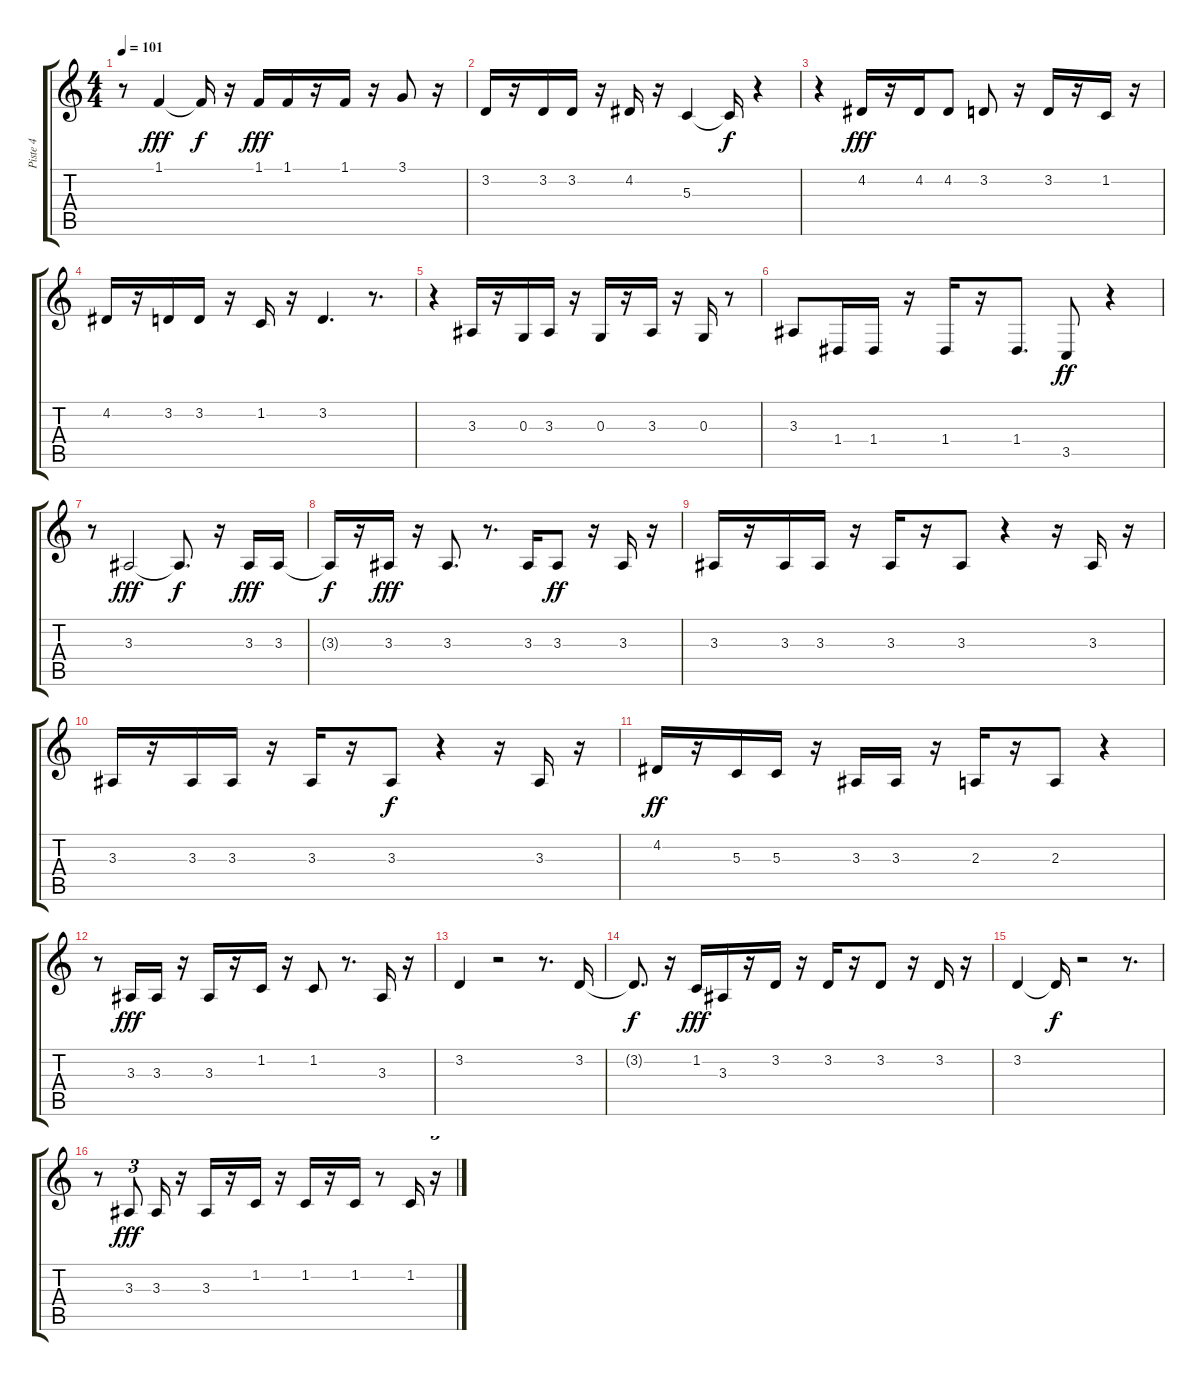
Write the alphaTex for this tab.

\track ("Piste 4" "Piste 4") {instrument tenorsax}
\staff {score tabs}
\tuning (E4 B3 G3 D3 A2 E2) {hide}
\ts (4 4)
\tempo 101
\clef g2
\ks c
r.8{dy fff} 1.1.4 1.1{t}.16{dy f} r.16 1.1.16{dy fff} 1.1.16 r.16 1.1.16 r.16 3.1.8 r.16 |
3.2.16 r.16 3.2.16 3.2.16 r.16 4.2.16 r.16 5.3.4 5.3{t}.16{dy f} r.4 |
r.4 4.2.16{dy fff} r.16 4.2.16 4.2.8 3.2.8 r.16 3.2.16 r.16 1.2.16 r.16 |
4.2.16 r.16 3.2.16 3.2.16 r.16 1.2.16 r.16 3.2.4{d} r.8{d} |
r.4 3.3.16 r.16 0.3.16 3.3.16 r.16 0.3.16 r.16 3.3.16 r.16 0.3.16 r.8 |
3.3.8 1.4.16 1.4.16 r.16 1.4.16 r.16 1.4.8{d} 3.5.8{dy ff} r.4 |
r.8 3.3.2{dy fff} 3.3{t}.8{d dy f} r.16 3.3.16{dy fff} 3.3.16 |
3.3{t}.16{dy f} r.16 3.3.16{dy fff} r.16 3.3.8{d} r.8{d} 3.3.16 3.3.8{dy ff} r.16 3.3.16 r.16 |
3.3.16 r.16 3.3.16 3.3.16 r.16 3.3.16 r.16 3.3.8 r.4 r.16 3.3.16 r.16 |
3.3.16 r.16 3.3.16 3.3.16 r.16 3.3.16 r.16 3.3.8{dy f} r.4 r.16 3.3.16 r.16 |
4.2.16{dy ff} r.16 5.3.16 5.3.16 r.16 3.3.16 3.3.16 r.16 2.3.16 r.16 2.3.8 r.4 |
r.8 3.3.16{dy fff} 3.3.16 r.16 3.3.16 r.16 1.2.16 r.16 1.2.8 r.8{d} 3.3.16 r.16 |
3.2.4 r.2 r.8{d} 3.2.16 |
3.2{t}.8{d dy f} r.16 1.2.16{dy fff} 3.3.16 r.16 3.2.16 r.16 3.2.16 r.16 3.2.8 r.16 3.2.16 r.16 |
3.2.4 3.2{t}.16{dy f} r.2 r.8{d} |
r.8 3.3.8{tu (3 2) dy fff} 3.3.16 r.16 3.3.16 r.16 1.2.16 r.16 1.2.16 r.16 1.2.16 r.8 1.2.16 r.16{tu (3 2)}
